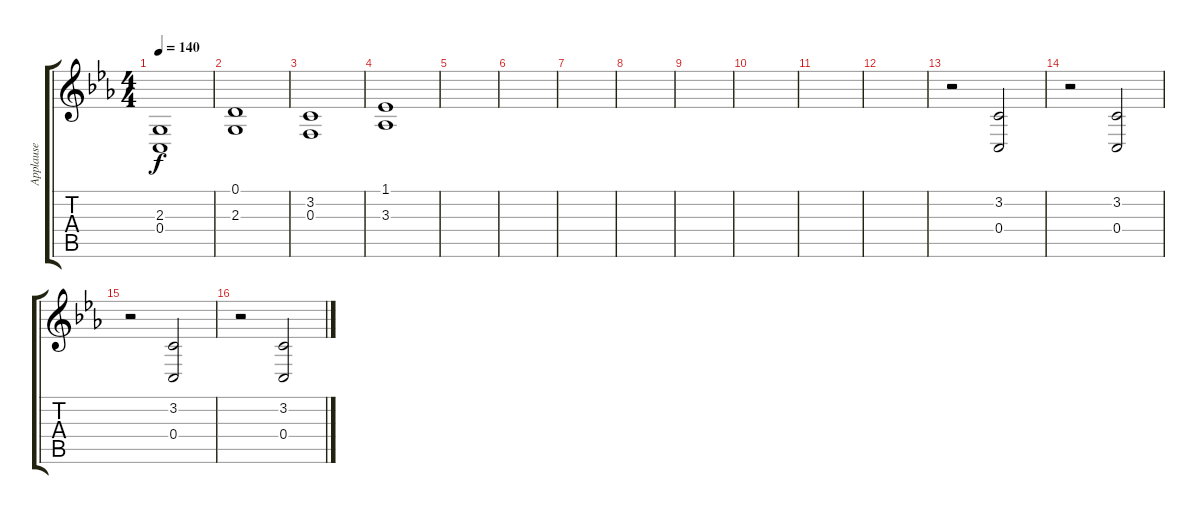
\track ("Applause" "Applause") {instrument applause}
\staff {score tabs}
\tuning (D4 A3 F3 C3 G2 C2) {hide}
\ts (4 4)
\tempo 140
\clef g2
\ks eb
(2.3 0.4).1{dy f} |
(0.1 2.3).1 |
(3.2 0.3).1 |
(1.1 3.3).1 |
|
|
|
|
|
|
|
|
r.2 (3.2 0.4).2 |
r.2 (3.2 0.4).2 |
r.2 (3.2 0.4).2 |
r.2 (3.2 0.4).2
